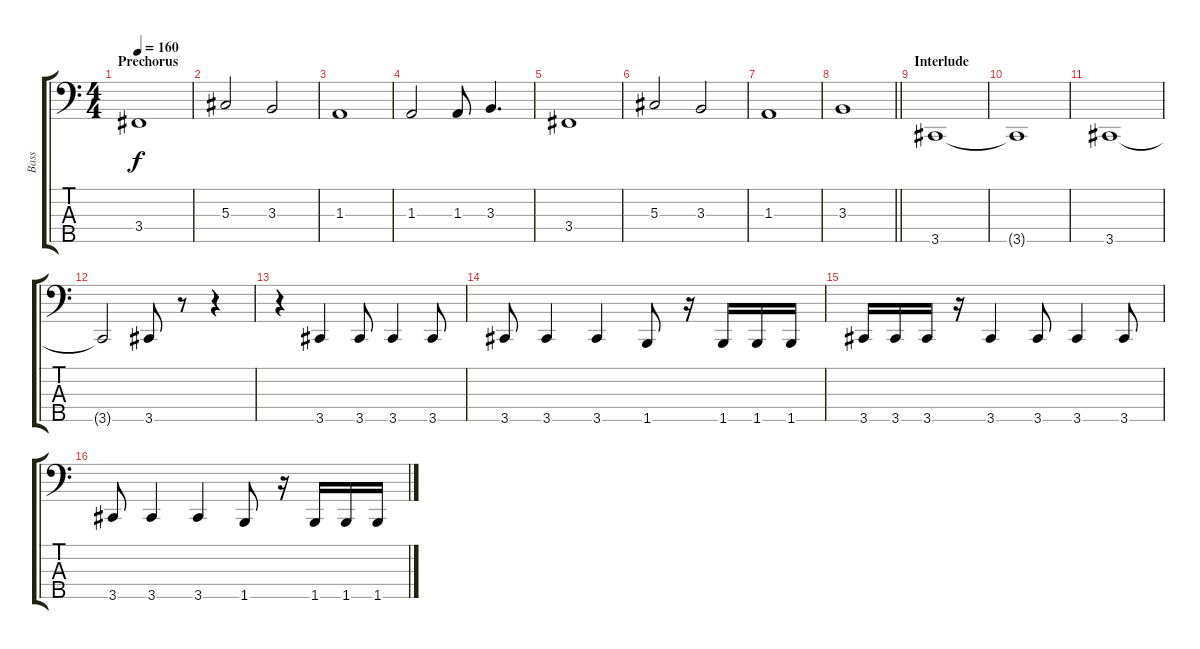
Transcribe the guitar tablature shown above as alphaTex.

\track ("Bass" "Bass") {instrument electricbassfinger}
\staff {score tabs}
\tuning (Gb2 Db2 Ab1 Eb1 Bb0) {hide}
\ts (4 4)
\section ("" "Prechorus")
\tempo 160
\clef f4
\ks c
3.4.1{dy f} |
5.3.2 3.3.2 |
1.3.1 |
1.3.2 1.3.8 3.3.4{d} |
3.4.1 |
5.3.2 3.3.2 |
1.3.1 |
\barLineRight lightlight
3.3.1 |
\section ("" "Interlude")
3.5.1 |
3.5{t}.1 |
3.5.1 |
3.5{t}.2 3.5.8 r.8 r.4 |
r.4 3.5.4 3.5.8 3.5.4 3.5.8 |
3.5.8 3.5.4 3.5.4 1.5.8 r.16 1.5.16 1.5.16 1.5.16 |
3.5.16 3.5.16 3.5.16 r.16 3.5.4 3.5.8 3.5.4 3.5.8 |
3.5.8 3.5.4 3.5.4 1.5.8 r.16 1.5.16 1.5.16 1.5.16
